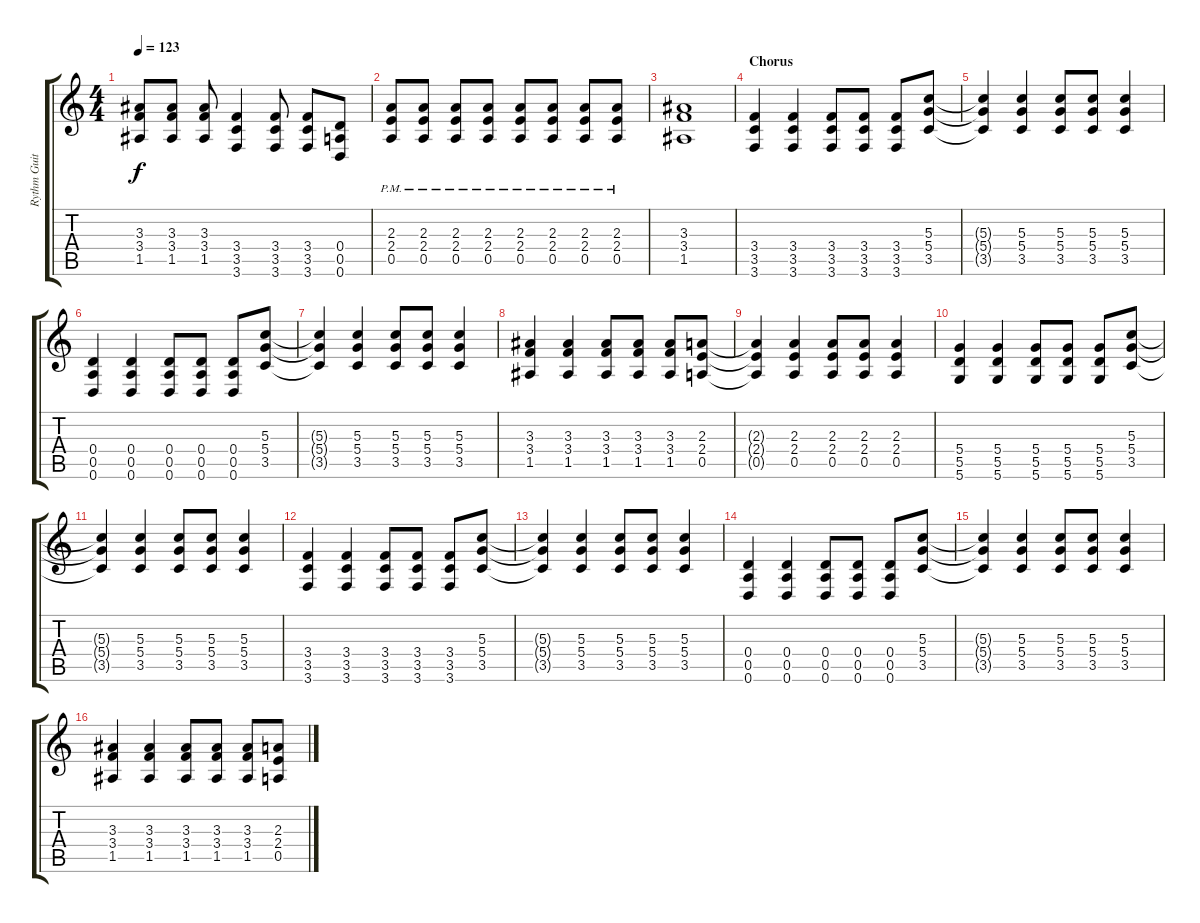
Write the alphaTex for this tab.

\track ("Rythm Guitar" "Rythm Guit") {instrument distortionguitar}
\staff {score tabs}
\tuning (E4 B3 G3 D3 A2 D2) {hide}
\ts (4 4)
\tempo 123
\clef g2
\ks c
(3.3{t} 3.4{t} 1.5{t}).8{dy f} (3.3 3.4 1.5).8 (3.3 3.4 1.5).8 (3.4 3.5 3.6).4 (3.4 3.5 3.6).8 (3.4 3.5 3.6).8 (0.4 0.5 0.6).8 |
(2.3{pm} 2.4{pm} 0.5{pm}).8 (2.3{pm} 2.4{pm} 0.5{pm}).8 (2.3{pm} 2.4{pm} 0.5{pm}).8 (2.3{pm} 2.4{pm} 0.5{pm}).8 (2.3{pm} 2.4{pm} 0.5{pm}).8 (2.3{pm} 2.4{pm} 0.5{pm}).8 (2.3{pm} 2.4{pm} 0.5{pm}).8 (2.3{pm} 2.4{pm} 0.5{pm}).8 |
(3.3 3.4 1.5).1 |
\section ("" "Chorus")
(3.4 3.5 3.6).4 (3.4 3.5 3.6).4 (3.4 3.5 3.6).8 (3.4 3.5 3.6).8 (3.4 3.5 3.6).8 (5.3 5.4 3.5).8 |
(5.3{t} 5.4{t} 3.5{t}).4 (5.3 5.4 3.5).4 (5.3 5.4 3.5).8 (5.3 5.4 3.5).8 (5.3 5.4 3.5).4 |
(0.4 0.5 0.6).4 (0.4 0.5 0.6).4 (0.4 0.5 0.6).8 (0.4 0.5 0.6).8 (0.4 0.5 0.6).8 (5.3 5.4 3.5).8 |
(5.3{t} 5.4{t} 3.5{t}).4 (5.3 5.4 3.5).4 (5.3 5.4 3.5).8 (5.3 5.4 3.5).8 (5.3 5.4 3.5).4 |
(3.3 3.4 1.5).4 (3.3 3.4 1.5).4 (3.3 3.4 1.5).8 (3.3 3.4 1.5).8 (3.3 3.4 1.5).8 (2.3 2.4 0.5).8 |
(2.3{t} 2.4{t} 0.5{t}).4 (2.3 2.4 0.5).4 (2.3 2.4 0.5).8 (2.3 2.4 0.5).8 (2.3 2.4 0.5).4 |
(5.4 5.5 5.6).4 (5.4 5.5 5.6).4 (5.4 5.5 5.6).8 (5.4 5.5 5.6).8 (5.4 5.5 5.6).8 (5.3 5.4 3.5).8 |
(5.3{t} 5.4{t} 3.5{t}).4 (5.3 5.4 3.5).4 (5.3 5.4 3.5).8 (5.3 5.4 3.5).8 (5.3 5.4 3.5).4 |
(3.4 3.5 3.6).4 (3.4 3.5 3.6).4 (3.4 3.5 3.6).8 (3.4 3.5 3.6).8 (3.4 3.5 3.6).8 (5.3 5.4 3.5).8 |
(5.3{t} 5.4{t} 3.5{t}).4 (5.3 5.4 3.5).4 (5.3 5.4 3.5).8 (5.3 5.4 3.5).8 (5.3 5.4 3.5).4 |
(0.4 0.5 0.6).4 (0.4 0.5 0.6).4 (0.4 0.5 0.6).8 (0.4 0.5 0.6).8 (0.4 0.5 0.6).8 (5.3 5.4 3.5).8 |
(5.3{t} 5.4{t} 3.5{t}).4 (5.3 5.4 3.5).4 (5.3 5.4 3.5).8 (5.3 5.4 3.5).8 (5.3 5.4 3.5).4 |
(3.3 3.4 1.5).4 (3.3 3.4 1.5).4 (3.3 3.4 1.5).8 (3.3 3.4 1.5).8 (3.3 3.4 1.5).8 (2.3 2.4 0.5).8
